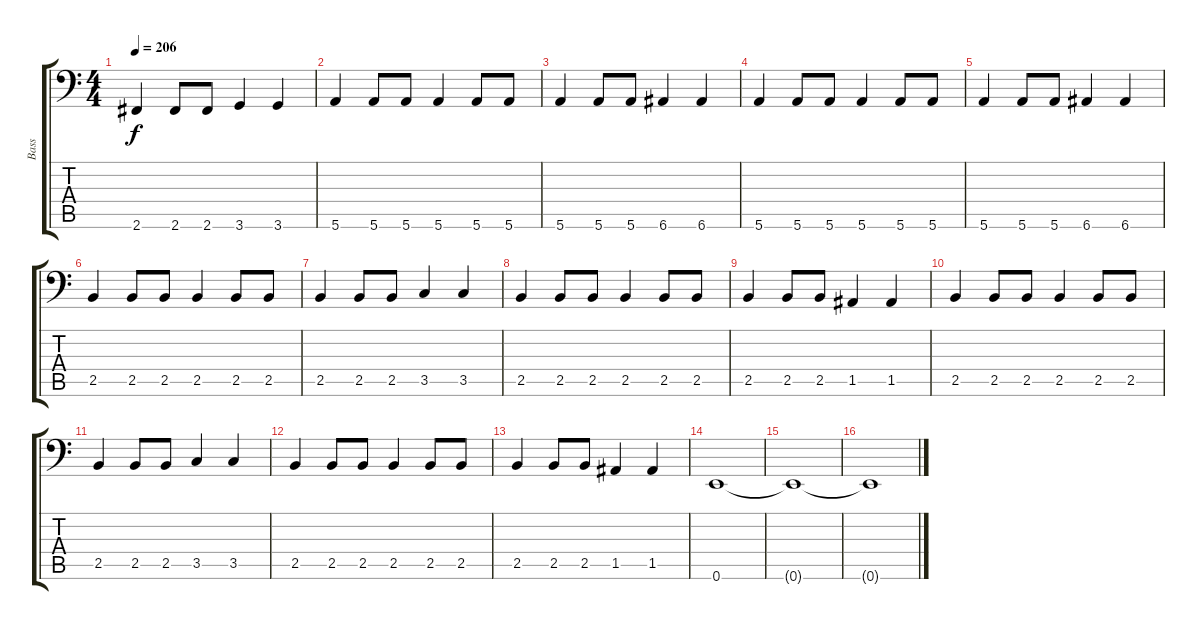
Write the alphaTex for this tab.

\track ("Bass" "Bass") {instrument electricbasspick}
\staff {score tabs}
\tuning (E3 B2 G2 D2 A1 E1) {hide}
\ts (4 4)
\tempo 206
\clef f4
\ks c
2.6.4{dy f} 2.6.8 2.6.8 3.6.4 3.6.4 |
5.6.4 5.6.8 5.6.8 5.6.4 5.6.8 5.6.8 |
5.6.4 5.6.8 5.6.8 6.6.4 6.6.4 |
5.6.4 5.6.8 5.6.8 5.6.4 5.6.8 5.6.8 |
5.6.4 5.6.8 5.6.8 6.6.4 6.6.4 |
2.5.4 2.5.8 2.5.8 2.5.4 2.5.8 2.5.8 |
2.5.4 2.5.8 2.5.8 3.5.4 3.5.4 |
2.5.4 2.5.8 2.5.8 2.5.4 2.5.8 2.5.8 |
2.5.4 2.5.8 2.5.8 1.5.4 1.5.4 |
2.5.4 2.5.8 2.5.8 2.5.4 2.5.8 2.5.8 |
2.5.4 2.5.8 2.5.8 3.5.4 3.5.4 |
2.5.4 2.5.8 2.5.8 2.5.4 2.5.8 2.5.8 |
2.5.4 2.5.8 2.5.8 1.5.4 1.5.4 |
0.6.1 |
0.6{t}.1 |
0.6{t}.1
